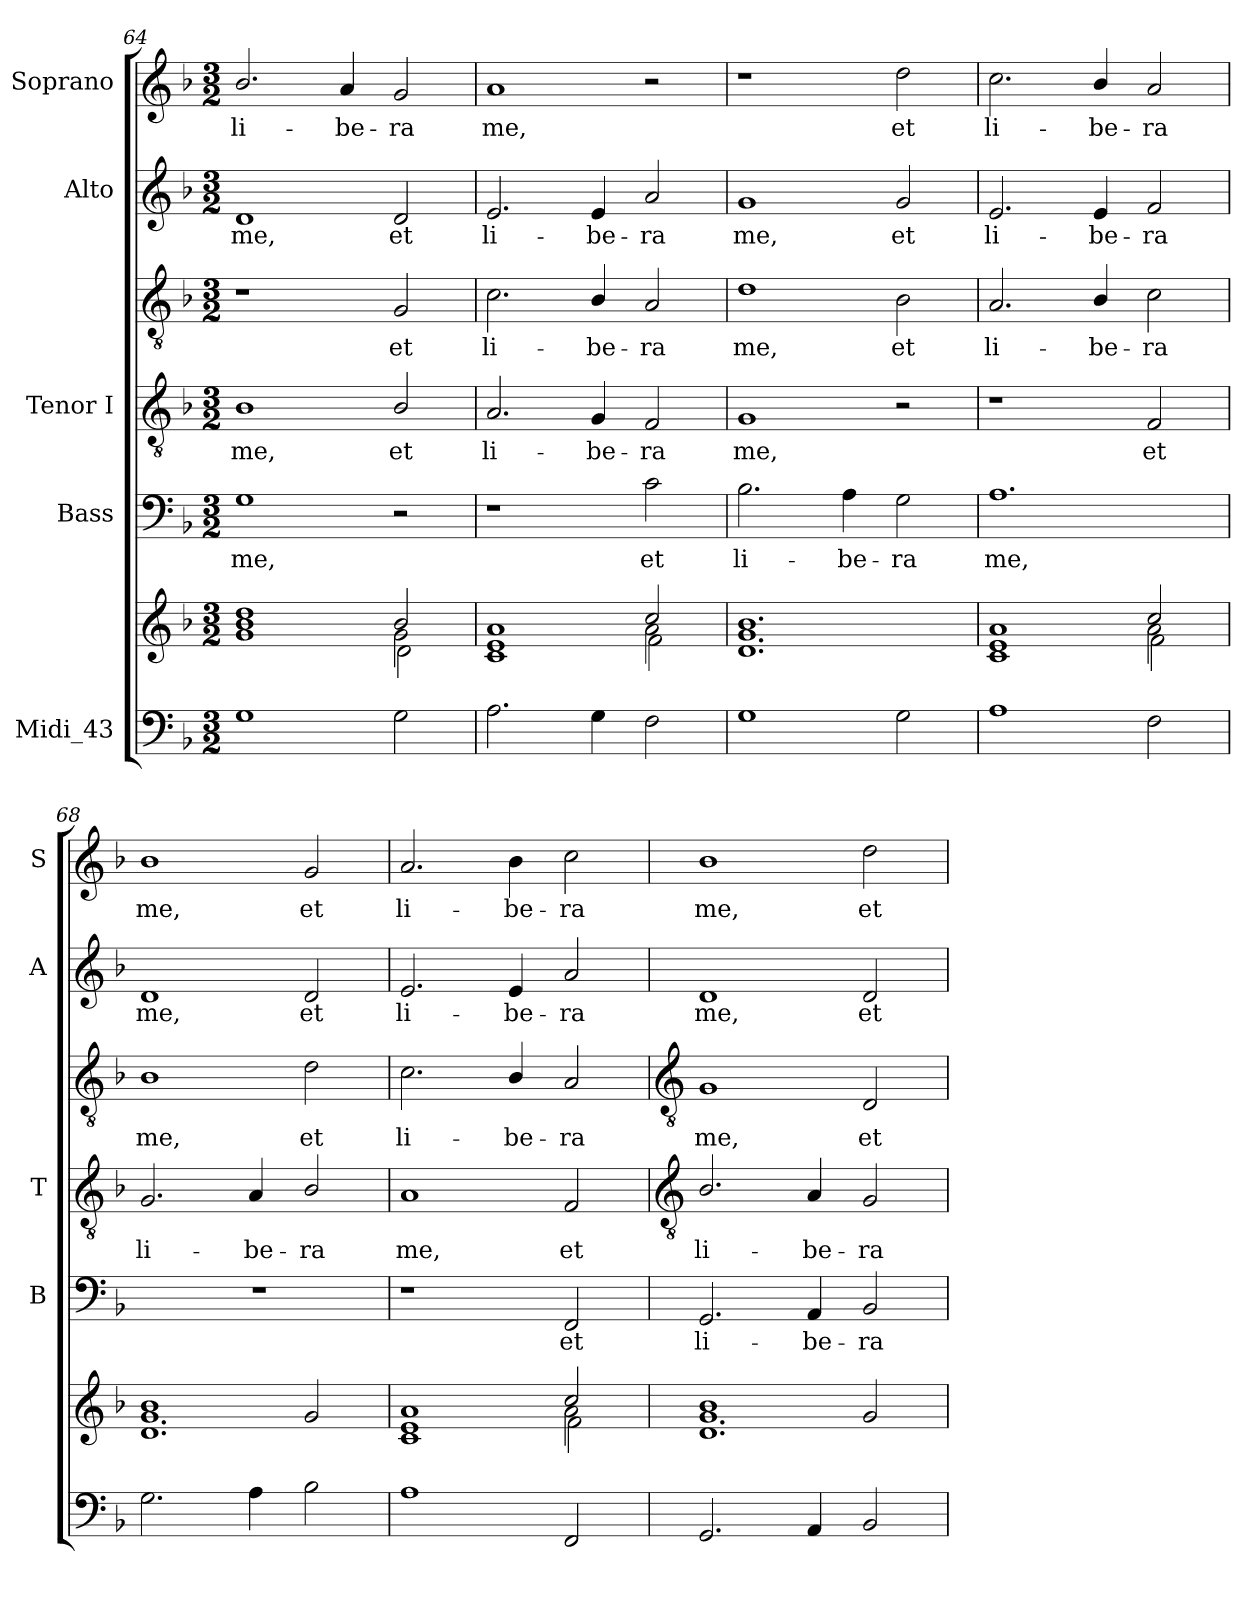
**kern	**kern	**kern	**text	**kern	**text	**kern	**text	**kern	**text	**kern	**text
*part5	*part5	*part4	*part4	*part3	*part3	*part3	*part3	*part2	*part2	*part1	*part1
*staff7	*staff6	*staff5	*staff5	*staff4	*staff4	*staff3	*staff3	*staff2	*staff2	*staff1	*staff1
*I"Midi_43	*	*I"Bass	*	*I"Tenor I	*	*	*	*I"Alto	*	*I"Soprano	*
*	*	*I'B	*	*I'T	*	*	*	*I'A	*	*I'S	*
*clefF4	*clefG2	*clefF4	*	*clefGv2	*	*clefGv2	*	*clefG2	*	*clefG2	*
*k[b-]	*k[b-]	*k[b-]	*	*k[b-]	*	*k[b-]	*	*k[b-]	*	*k[b-]	*
*F:	*F:	*F:	*	*F:	*	*F:	*	*F:	*	*F:	*
*M3/2	*M3/2	*M3/2	*	*M3/2	*	*M3/2	*	*M3/2	*	*M3/2	*
=64	=64	=64	=64	=64	=64	=64	=64	=64	=64	=64	=64
*	*^	*	*	*	*	*	*	*	*	*	*
*	*	*^	*	*	*	*	*	*	*	*	*	*
!	!	!	!	!	!LO:LY:b	!	!LO:LY:b	!	!	!	!LO:LY:b	!	!LO:LY:b
1G	1dd/	1b-\	1g\	1G	me,	1B-	me,	1r	.	1d	me,	2.b-/	li-
!	!	!	!	!	!	!	!	!	!	!	!	!	!LO:LY:b
.	.	.	.	.	.	.	.	.	.	.	.	4a	-be-
!	!	!	!	!	!	!	!LO:LY:b	!	!LO:LY:b	!	!LO:LY:b	!	!LO:LY:b
2G	2b-/	2g\	2d\	2r	.	2B-/	et	2G	et	2d	et	2g	-ra
=65	=65	=65	=65	=65	=65	=65	=65	=65	=65	=65	=65	=65	=65
!	!	!	!	!	!	!	!LO:LY:b	!	!LO:LY:b	!	!LO:LY:b	!	!LO:LY:b
2.A	1a/	1e\	1c\	1r	.	2.A	li-	2.c	li-	2.e	li-	1a	me,
!	!	!	!	!	!	!	!LO:LY:b	!	!LO:LY:b	!	!LO:LY:b	!	!
4G	.	.	.	.	.	4G	-be-	4B-/	-be-	4e	-be-	.	.
!	!	!	!	!	!LO:LY:b	!	!LO:LY:b	!	!LO:LY:b	!	!LO:LY:b	!	!
2F	2cc/	2a\	2f\	2c	et	2F	-ra	2A	-ra	2a	-ra	2r	.
=66	=66	=66	=66	=66	=66	=66	=66	=66	=66	=66	=66	=66	=66
!	!	!	!	!	!LO:LY:b	!	!LO:LY:b	!	!LO:LY:b	!	!LO:LY:b	!	!
1G	1.b-/	1.g\	1.d\	2.B-	li-	1G	me,	1d	me,	1g	me,	1r	.
!	!	!	!	!	!LO:LY:b	!	!	!	!	!	!	!	!
.	.	.	.	4A	-be-	.	.	.	.	.	.	.	.
!	!	!	!	!	!LO:LY:b	!	!	!	!LO:LY:b	!	!LO:LY:b	!	!LO:LY:b
2G	.	.	.	2G	-ra	2r	.	2B-	et	2g	et	2dd	et
=67	=67	=67	=67	=67	=67	=67	=67	=67	=67	=67	=67	=67	=67
!	!	!	!	!	!LO:LY:b	!	!	!	!LO:LY:b	!	!LO:LY:b	!	!LO:LY:b
1A	1a/	1e\	1c\	1.A	me,	1r	.	2.A	li-	2.e	li-	2.cc	li-
!	!	!	!	!	!	!	!	!	!LO:LY:b	!	!LO:LY:b	!	!LO:LY:b
.	.	.	.	.	.	.	.	4B-/	-be-	4e	-be-	4b-/	-be-
!	!	!	!	!	!	!	!LO:LY:b	!	!LO:LY:b	!	!LO:LY:b	!	!LO:LY:b
2F	2cc/	2a\	2f\	.	.	2F	et	2c	-ra	2f	-ra	2a	-ra
=68	=68	=68	=68	=68	=68	=68	=68	=68	=68	=68	=68	=68	=68
!	!	!	!	!LO:N:vis=1	!	!	!LO:LY:b	!	!LO:LY:b	!	!LO:LY:b	!	!LO:LY:b
2.G	1b-/	1.g\	1.d\	1.r	.	2.G	li-	1B-	me,	1d	me,	1b-	me,
!	!	!	!	!	!	!	!LO:LY:b	!	!	!	!	!	!
4A	.	.	.	.	.	4A	-be-	.	.	.	.	.	.
!	!	!	!	!	!	!	!LO:LY:b	!	!LO:LY:b	!	!LO:LY:b	!	!LO:LY:b
2B-	2g/	.	.	.	.	2B-/	-ra	2d	et	2d	et	2g	et
=69	=69	=69	=69	=69	=69	=69	=69	=69	=69	=69	=69	=69	=69
!	!	!	!	!	!	!	!LO:LY:b	!	!LO:LY:b	!	!LO:LY:b	!	!LO:LY:b
1A	1a/	1e\	1c\	1r	.	1A	me,	2.c	li-	2.e	li-	2.a	li-
!	!	!	!	!	!	!	!	!	!LO:LY:b	!	!LO:LY:b	!	!LO:LY:b
.	.	.	.	.	.	.	.	4B-/	-be-	4e	-be-	4b-	-be-
!	!	!	!	!	!LO:LY:b	!	!LO:LY:b	!	!LO:LY:b	!	!LO:LY:b	!	!LO:LY:b
2FF	2cc/	2a\	2f\	2FF	et	2F	et	2A	-ra	2a	-ra	2cc	-ra
!!LO:LB:g=z
=70	=70	=70	=70	=70	=70	=70	=70	=70	=70	=70	=70	=70	=70
*	*	*	*	*	*	*clefGv2	*	*clefGv2	*	*	*	*	*
!	!	!	!	!	!LO:LY:b	!	!LO:LY:b	!	!LO:LY:b	!	!LO:LY:b	!	!LO:LY:b
2.GG	1b-/	1.g\	1.d\	2.GG	li-	2.B-/	li-	1G	me,	1d	me,	1b-	me,
!	!	!	!	!	!LO:LY:b	!	!LO:LY:b	!	!	!	!	!	!
4AA	.	.	.	4AA	-be-	4A	-be-	.	.	.	.	.	.
!	!	!	!	!	!LO:LY:b	!	!LO:LY:b	!	!LO:LY:b	!	!LO:LY:b	!	!LO:LY:b
2BB-	2g/	.	.	2BB-	-ra	2G	-ra	2D	et	2d	et	2dd	et
*	*v	*v	*v	*	*	*	*	*	*	*	*	*	*
=	=	=	=	=	=	=	=	=	=	=	=
*-	*-	*-	*-	*-	*-	*-	*-	*-	*-	*-	*-
